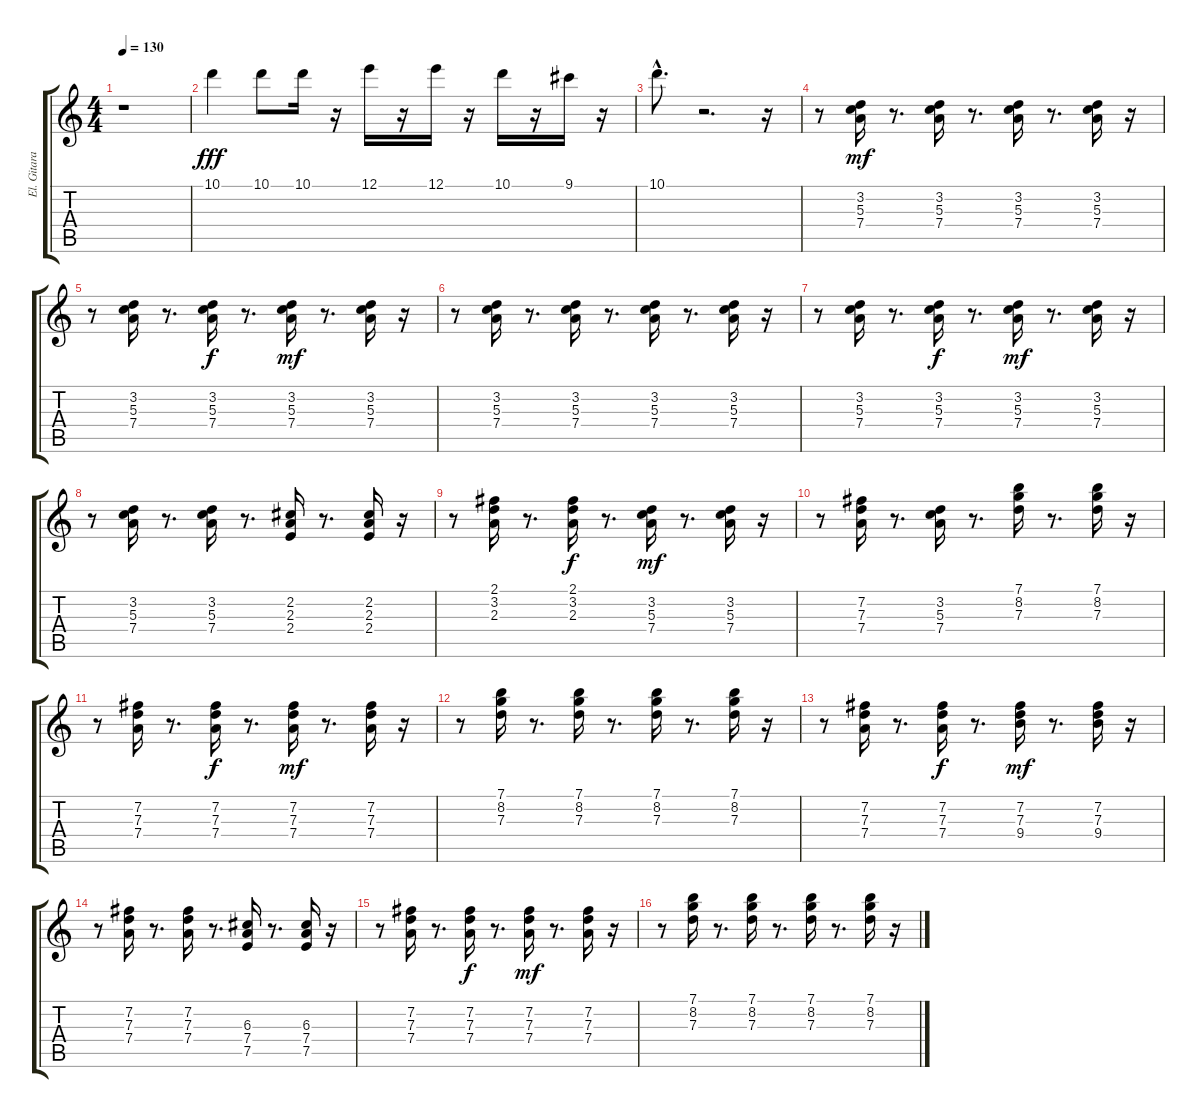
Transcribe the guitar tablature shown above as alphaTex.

\track ("El. Gitara" "El. Gitara") {instrument electricguitarmuted}
\staff {score tabs}
\tuning (E4 B3 G3 D3 A2 E2) {hide}
\ts (4 4)
\tempo 130
\clef g2
\ks c
r.1{dy fff instrument electricguitarmuted} |
10.1.4 10.1.8 10.1.16 r.16 12.1.16 r.16 12.1.16 r.16 10.1.16 r.16 9.1.16 r.16 |
10.1{hac}.8{d} r.2{d} r.16 |
r.8 (3.2 5.3 7.4).16{dy mf} r.8{d} (3.2 5.3 7.4).16 r.8{d} (3.2 5.3 7.4).16 r.8{d} (3.2 5.3 7.4).16 r.16 |
r.8 (3.2 5.3 7.4).16 r.8{d} (3.2 5.3 7.4).16{dy f} r.8{d} (3.2 5.3 7.4).16{dy mf} r.8{d} (3.2 5.3 7.4).16 r.16 |
r.8 (3.2 5.3 7.4).16 r.8{d} (3.2 5.3 7.4).16 r.8{d} (3.2 5.3 7.4).16 r.8{d} (3.2 5.3 7.4).16 r.16 |
r.8 (3.2 5.3 7.4).16 r.8{d} (3.2 5.3 7.4).16{dy f} r.8{d} (3.2 5.3 7.4).16{dy mf} r.8{d} (3.2 5.3 7.4).16 r.16 |
r.8 (3.2 5.3 7.4).16 r.8{d} (3.2 5.3 7.4).16 r.8{d} (2.2 2.3 2.4).16 r.8{d} (2.2 2.3 2.4).16 r.16 |
r.8 (2.1 3.2 2.3).16 r.8{d} (2.1 3.2 2.3).16{dy f} r.8{d} (3.2 5.3 7.4).16{dy mf} r.8{d} (3.2 5.3 7.4).16 r.16 |
r.8 (7.2 7.3 7.4).16 r.8{d} (3.2 5.3 7.4).16 r.8{d} (7.1 8.2 7.3).16 r.8{d} (7.1 8.2 7.3).16 r.16 |
r.8 (7.2 7.3 7.4).16 r.8{d} (7.2 7.3 7.4).16{dy f} r.8{d} (7.2 7.3 7.4).16{dy mf} r.8{d} (7.2 7.3 7.4).16 r.16 |
r.8 (7.1 8.2 7.3).16 r.8{d} (7.1 8.2 7.3).16 r.8{d} (7.1 8.2 7.3).16 r.8{d} (7.1 8.2 7.3).16 r.16 |
r.8 (7.2 7.3 7.4).16 r.8{d} (7.2 7.3 7.4).16{dy f} r.8{d} (7.2 7.3 9.4).16{dy mf} r.8{d} (7.2 7.3 9.4).16 r.16 |
r.8 (7.2 7.3 7.4).16 r.8{d} (7.2 7.3 7.4).16 r.8{d} (6.3 7.4 7.5).16 r.8{d} (6.3 7.4 7.5).16 r.16 |
r.8 (7.2 7.3 7.4).16 r.8{d} (7.2 7.3 7.4).16{dy f} r.8{d} (7.2 7.3 7.4).16{dy mf} r.8{d} (7.2 7.3 7.4).16 r.16 |
r.8 (7.1 8.2 7.3).16 r.8{d} (7.1 8.2 7.3).16 r.8{d} (7.1 8.2 7.3).16 r.8{d} (7.1 8.2 7.3).16 r.16
